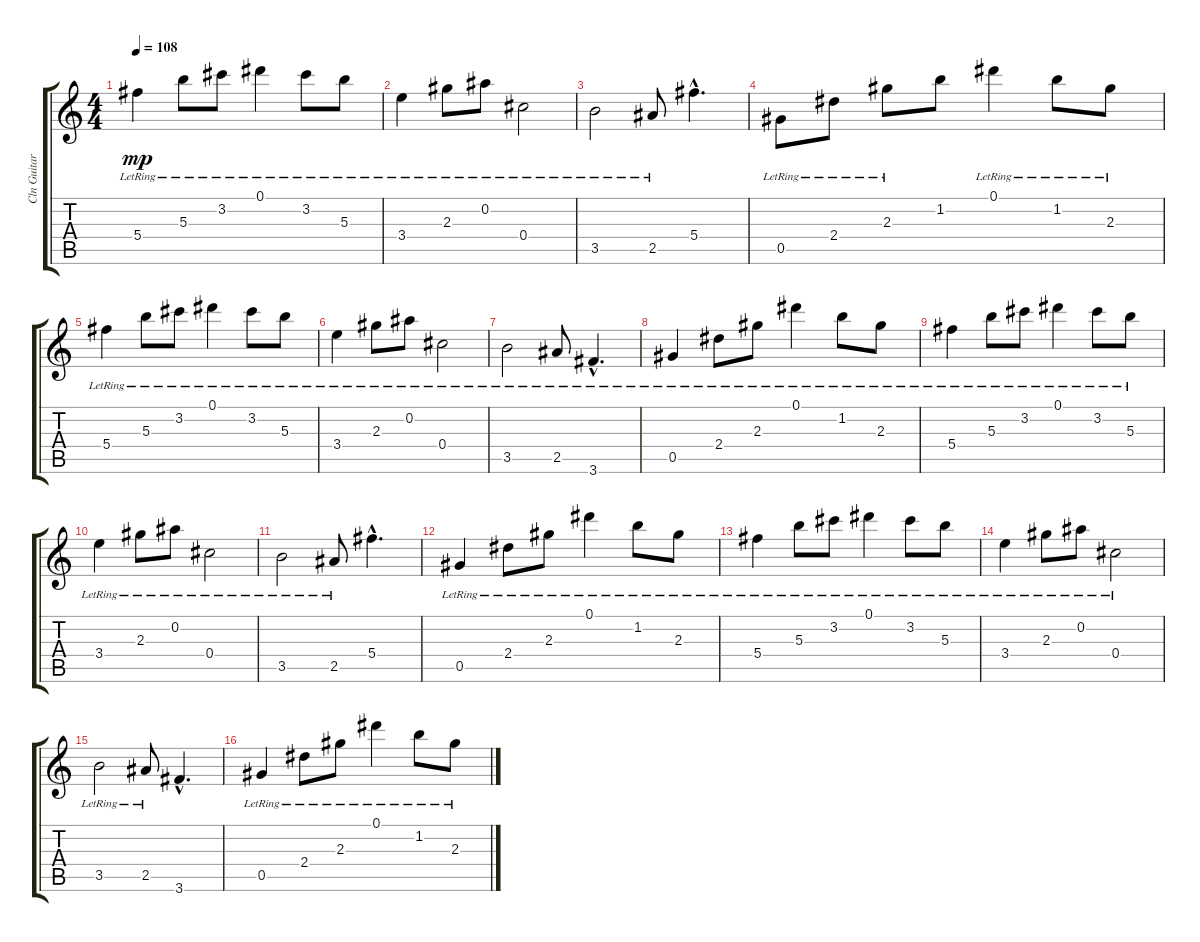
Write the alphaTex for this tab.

\track ("Cln Guitar (Pitch Shift: 12 Notes+)" "Cln Guitar") {instrument electricguitarclean}
\staff {score tabs}
\tuning (Eb5 Bb4 Gb4 Db4 Ab3 Eb3) {hide}
\ts (4 4)
\tempo 108
\clef g2
\ks c
5.4{lr}.4{dy mp} 5.3{lr}.8 3.2{lr}.8 0.1{lr}.4 3.2{lr}.8 5.3{lr}.8 |
3.4{lr}.4 2.3{lr}.8 0.2{lr}.8 0.4{lr}.2 |
3.5{lr}.2 2.5{lr}.8 5.4{hac}.4{d} |
0.5{lr}.8 2.4{lr}.8 2.3{lr}.8 1.2.8 0.1{lr}.4 1.2{lr}.8 2.3{lr}.8 |
5.4{lr}.4 5.3{lr}.8 3.2{lr}.8 0.1{lr}.4 3.2{lr}.8 5.3{lr}.8 |
3.4{lr}.4 2.3{lr}.8 0.2{lr}.8 0.4{lr}.2 |
3.5{lr}.2 2.5{lr}.8 3.6{hac lr}.4{d} |
0.5{lr}.4 2.4{lr}.8 2.3{lr}.8 0.1{lr}.4 1.2{lr}.8 2.3{lr}.8 |
5.4{lr}.4 5.3{lr}.8 3.2{lr}.8 0.1{lr}.4 3.2{lr}.8 5.3{lr}.8 |
3.4{lr}.4 2.3{lr}.8 0.2{lr}.8 0.4{lr}.2 |
3.5{lr}.2 2.5{lr}.8 5.4{hac}.4{d} |
0.5{lr}.4 2.4{lr}.8 2.3{lr}.8 0.1{lr}.4 1.2{lr}.8 2.3{lr}.8 |
5.4{lr}.4 5.3{lr}.8 3.2{lr}.8 0.1{lr}.4 3.2{lr}.8 5.3{lr}.8 |
3.4{lr}.4 2.3{lr}.8 0.2{lr}.8 0.4{lr}.2 |
3.5{lr}.2 2.5{lr}.8 3.6{hac}.4{d} |
0.5{lr}.4 2.4{lr}.8 2.3{lr}.8 0.1{lr}.4 1.2{lr}.8 2.3{lr}.8
